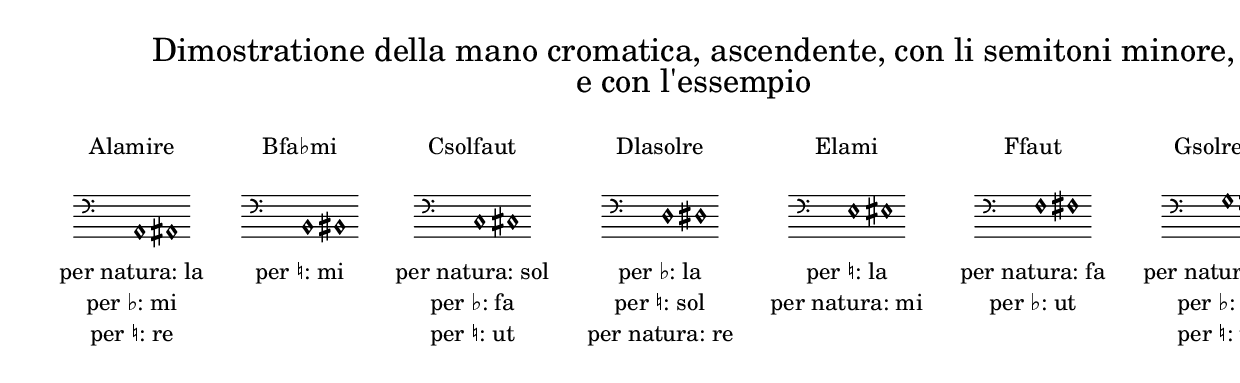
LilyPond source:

\version "2.22.2"

% Auto generated file

\header {
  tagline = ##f
}

dot = {
   \once \override Script.add-stem-support = ##f
   \once \override Script.toward-stem-shift = 0
   \once \override Script.skyline-horizontal-padding = 0
   \once \override Script.direction = 1
   \once \override Script.font-size = 1
}

\markup {
  \center-column {
    \line {
      \center-align
      \fontsize#3 { \concat { \normal-text "Dimostratione della mano cromatica, ascendente, con li semitoni minore,"} }
    }\line {
      \center-align
      \fontsize#3 { \concat { \normal-text "e con l'essempio"} }
    }
    \null
    \line {
      \center-column {
        \line {
          \left-align {  \normal-text "Alamire" }
        }

        \null
        \line {
          \score {
            <<
              \new Staff \with { instrumentName = ""} {
                \override Staff.TimeSignature.stencil = ##f
                \override Staff.NoteHead.style = #'baroque
                \accidentalStyle Score.forget
                \override Rest.style = #'mensural
                \override NoteHead.style = #'petrucci
                \cadenzaOn
                \clef "mensural-f"
                \key c #`((0 . ,NATURAL) (1 . ,NATURAL) (2 . ,NATURAL)
                          (3 . ,NATURAL) (4 . ,NATURAL) (5 . ,NATURAL)
                          (6 . ,NATURAL))  a,1   ais,1  
                \cadenzaOff
              }
            >>
            \layout {
              \context {
                \Score
                \override SpacingSpanner.common-shortest-duration = #(ly:make-moment 1)
              }
            }
          }
        }
        \null
        \line {
          \left-align {  \normal-text "per natura: la" }
        }
        \line {
          \left-align {  \normal-text "per ♭: mi" }
        }
        \line {
          \left-align {  \normal-text "per ♮: re" }
        }

      }
      \hspace #3 
      \center-column {
        \line {
          \left-align {  \normal-text "Bfa♭mi" }
        }

        \null
        \line {
          \score {
            <<
              \new Staff \with { instrumentName = ""} {
                \override Staff.TimeSignature.stencil = ##f
                \override Staff.NoteHead.style = #'baroque
                \accidentalStyle Score.forget
                \override Rest.style = #'mensural
                \override NoteHead.style = #'petrucci
                \cadenzaOn
                \clef "mensural-f"
                \key c #`((0 . ,NATURAL) (1 . ,NATURAL) (2 . ,NATURAL)
                          (3 . ,NATURAL) (4 . ,NATURAL) (5 . ,NATURAL)
                          (6 . ,NATURAL))  b,1   bis,1  
                \cadenzaOff
              }
            >>
            \layout {
              \context {
                \Score
                \override SpacingSpanner.common-shortest-duration = #(ly:make-moment 1)
              }
            }
          }
        }
        \null
        \line {
          \left-align {  \normal-text "per ♮: mi" }
        }

      }
      \hspace #3 
      \center-column {
        \line {
          \left-align {  \normal-text "Csolfaut" }
        }

        \null
        \line {
          \score {
            <<
              \new Staff \with { instrumentName = ""} {
                \override Staff.TimeSignature.stencil = ##f
                \override Staff.NoteHead.style = #'baroque
                \accidentalStyle Score.forget
                \override Rest.style = #'mensural
                \override NoteHead.style = #'petrucci
                \cadenzaOn
                \clef "mensural-f"
                \key c #`((0 . ,NATURAL) (1 . ,NATURAL) (2 . ,NATURAL)
                          (3 . ,NATURAL) (4 . ,NATURAL) (5 . ,NATURAL)
                          (6 . ,NATURAL))  c1   cis1  
                \cadenzaOff
              }
            >>
            \layout {
              \context {
                \Score
                \override SpacingSpanner.common-shortest-duration = #(ly:make-moment 1)
              }
            }
          }
        }
        \null
        \line {
          \left-align {  \normal-text "per natura: sol" }
        }
        \line {
          \left-align {  \normal-text "per ♭: fa" }
        }
        \line {
          \left-align {  \normal-text "per ♮: ut" }
        }

      }
      \hspace #3 
      \center-column {
        \line {
          \left-align {  \normal-text "Dlasolre" }
        }

        \null
        \line {
          \score {
            <<
              \new Staff \with { instrumentName = ""} {
                \override Staff.TimeSignature.stencil = ##f
                \override Staff.NoteHead.style = #'baroque
                \accidentalStyle Score.forget
                \override Rest.style = #'mensural
                \override NoteHead.style = #'petrucci
                \cadenzaOn
                \clef "mensural-f"
                \key c #`((0 . ,NATURAL) (1 . ,NATURAL) (2 . ,NATURAL)
                          (3 . ,NATURAL) (4 . ,NATURAL) (5 . ,NATURAL)
                          (6 . ,NATURAL))  d1   dis1  
                \cadenzaOff
              }
            >>
            \layout {
              \context {
                \Score
                \override SpacingSpanner.common-shortest-duration = #(ly:make-moment 1)
              }
            }
          }
        }
        \null
        \line {
          \left-align {  \normal-text "per ♭: la" }
        }
        \line {
          \left-align {  \normal-text "per ♮: sol" }
        }
        \line {
          \left-align {  \normal-text "per natura: re" }
        }

      }
      \hspace #3 
      \center-column {
        \line {
          \left-align {  \normal-text "Elami" }
        }

        \null
        \line {
          \score {
            <<
              \new Staff \with { instrumentName = ""} {
                \override Staff.TimeSignature.stencil = ##f
                \override Staff.NoteHead.style = #'baroque
                \accidentalStyle Score.forget
                \override Rest.style = #'mensural
                \override NoteHead.style = #'petrucci
                \cadenzaOn
                \clef "mensural-f"
                \key c #`((0 . ,NATURAL) (1 . ,NATURAL) (2 . ,NATURAL)
                          (3 . ,NATURAL) (4 . ,NATURAL) (5 . ,NATURAL)
                          (6 . ,NATURAL))  e1   eis1  
                \cadenzaOff
              }
            >>
            \layout {
              \context {
                \Score
                \override SpacingSpanner.common-shortest-duration = #(ly:make-moment 1)
              }
            }
          }
        }
        \null
        \line {
          \left-align {  \normal-text "per ♮: la" }
        }
        \line {
          \left-align {  \normal-text "per natura: mi" }
        }

      }
      \hspace #3 
      \center-column {
        \line {
          \left-align {  \normal-text "Ffaut" }
        }

        \null
        \line {
          \score {
            <<
              \new Staff \with { instrumentName = ""} {
                \override Staff.TimeSignature.stencil = ##f
                \override Staff.NoteHead.style = #'baroque
                \accidentalStyle Score.forget
                \override Rest.style = #'mensural
                \override NoteHead.style = #'petrucci
                \cadenzaOn
                \clef "mensural-f"
                \key c #`((0 . ,NATURAL) (1 . ,NATURAL) (2 . ,NATURAL)
                          (3 . ,NATURAL) (4 . ,NATURAL) (5 . ,NATURAL)
                          (6 . ,NATURAL))  f1   fis1  
                \cadenzaOff
              }
            >>
            \layout {
              \context {
                \Score
                \override SpacingSpanner.common-shortest-duration = #(ly:make-moment 1)
              }
            }
          }
        }
        \null
        \line {
          \left-align {  \normal-text "per natura: fa" }
        }
        \line {
          \left-align {  \normal-text "per ♭: ut" }
        }

      }
      \hspace #3 
      \center-column {
        \line {
          \left-align {  \normal-text "Gsolreut" }
        }

        \null
        \line {
          \score {
            <<
              \new Staff \with { instrumentName = ""} {
                \override Staff.TimeSignature.stencil = ##f
                \override Staff.NoteHead.style = #'baroque
                \accidentalStyle Score.forget
                \override Rest.style = #'mensural
                \override NoteHead.style = #'petrucci
                \cadenzaOn
                \clef "mensural-f"
                \key c #`((0 . ,NATURAL) (1 . ,NATURAL) (2 . ,NATURAL)
                          (3 . ,NATURAL) (4 . ,NATURAL) (5 . ,NATURAL)
                          (6 . ,NATURAL))  g1   gis1  
                \cadenzaOff
              }
            >>
            \layout {
              \context {
                \Score
                \override SpacingSpanner.common-shortest-duration = #(ly:make-moment 1)
              }
            }
          }
        }
        \null
        \line {
          \left-align {  \normal-text "per natura: sol" }
        }
        \line {
          \left-align {  \normal-text "per ♭: re" }
        }
        \line {
          \left-align {  \normal-text "per ♮: ut" }
        }

      }
      \hspace #3 

    }
  }
}